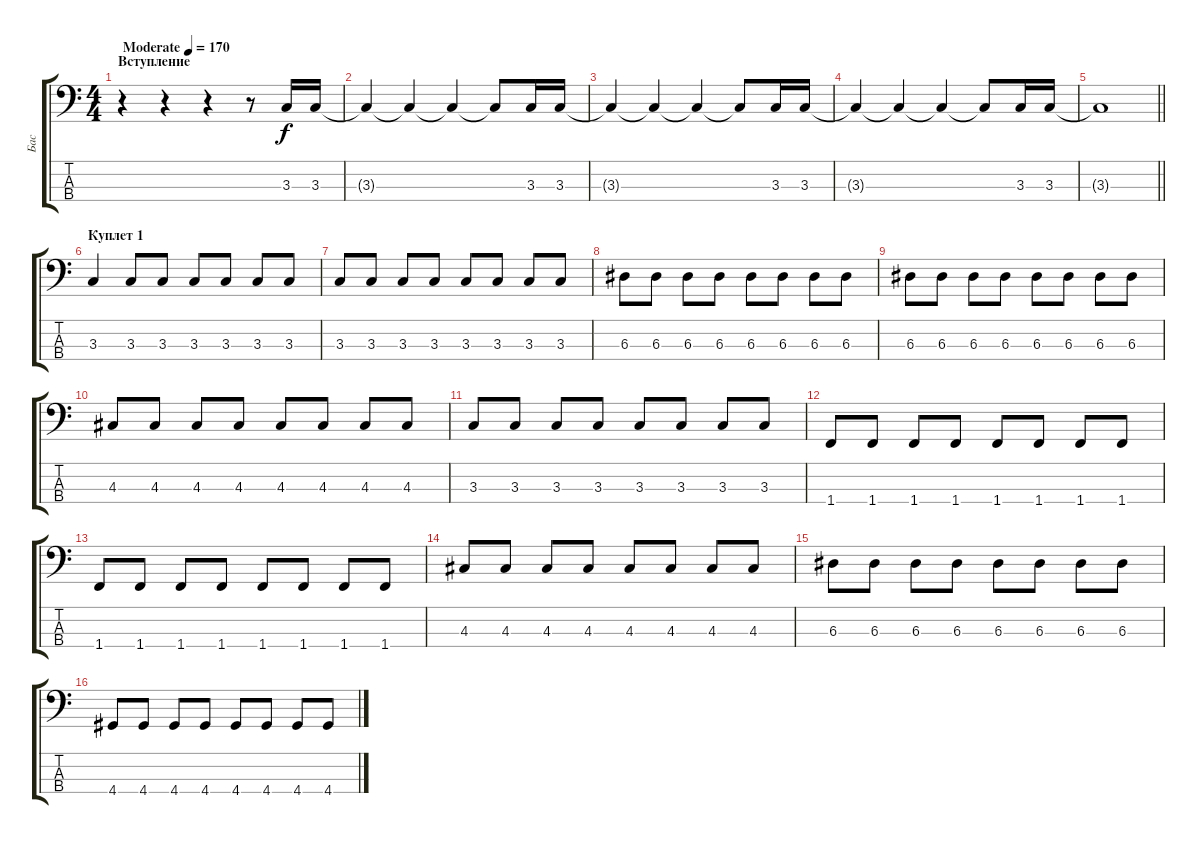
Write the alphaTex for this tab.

\track ("Бас" "Бас") {instrument electricbasspick}
\staff {score tabs}
\tuning (G2 D2 A1 E1) {hide}
\ts (4 4)
\section ("" "Вступление")
\tempo (170 "Moderate")
\clef f4
\ks c
r.4{dy f instrument electricbasspick} r.4 r.4 r.8 3.3.16 3.3.16 |
3.3{t}.4 3.3{t}.4 3.3{t}.4 3.3{t}.8 3.3.16 3.3.16 |
3.3{t}.4 3.3{t}.4 3.3{t}.4 3.3{t}.8 3.3.16 3.3.16 |
3.3{t}.4 3.3{t}.4 3.3{t}.4 3.3{t}.8 3.3.16 3.3.16 |
\barLineRight lightlight
3.3{t}.1 |
\section ("" "Куплет 1")
3.3.4 3.3.8 3.3.8 3.3.8 3.3.8 3.3.8 3.3.8 |
3.3.8 3.3.8 3.3.8 3.3.8 3.3.8 3.3.8 3.3.8 3.3.8 |
6.3.8 6.3.8 6.3.8 6.3.8 6.3.8 6.3.8 6.3.8 6.3.8 |
6.3.8 6.3.8 6.3.8 6.3.8 6.3.8 6.3.8 6.3.8 6.3.8 |
4.3.8 4.3.8 4.3.8 4.3.8 4.3.8 4.3.8 4.3.8 4.3.8 |
3.3.8 3.3.8 3.3.8 3.3.8 3.3.8 3.3.8 3.3.8 3.3.8 |
1.4.8 1.4.8 1.4.8 1.4.8 1.4.8 1.4.8 1.4.8 1.4.8 |
1.4.8 1.4.8 1.4.8 1.4.8 1.4.8 1.4.8 1.4.8 1.4.8 |
4.3.8 4.3.8 4.3.8 4.3.8 4.3.8 4.3.8 4.3.8 4.3.8 |
6.3.8 6.3.8 6.3.8 6.3.8 6.3.8 6.3.8 6.3.8 6.3.8 |
4.4.8 4.4.8 4.4.8 4.4.8 4.4.8 4.4.8 4.4.8 4.4.8
